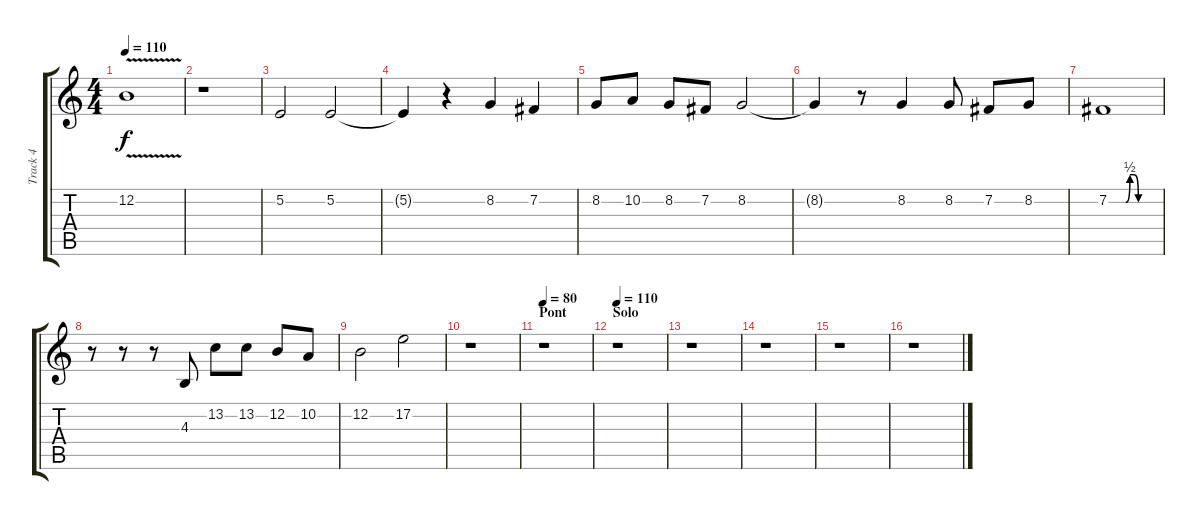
\track ("Track 4" "Track 4") {instrument trumpet}
\staff {score tabs}
\tuning (E4 B3 G3 D3 A2 E2) {hide}
\ts (4 4)
\tempo 110
\clef g2
\ks c
12.2{v}.1{dy f} |
r.1 |
5.2.2 5.2.2 |
5.2{t}.4 r.4 8.2.4 7.2.4 |
8.2.8 10.2.8 8.2.8 7.2.8 8.2.2 |
8.2{t}.4 r.8 8.2.4 8.2.8 7.2.8 8.2.8 |
7.2{be (custom 0 0 20 0 25 2 30 2 35 0 60 0)}.1 |
r.8 r.8 r.8 4.3.8 13.2.8 13.2.8 12.2.8 10.2.8 |
12.2.2 17.2.2 |
r.1 |
\section ("" "Pont")
\tempo 80
r.1 |
\section ("" "Solo")
\tempo 110
r.1 |
r.1 |
r.1 |
r.1 |
r.1
